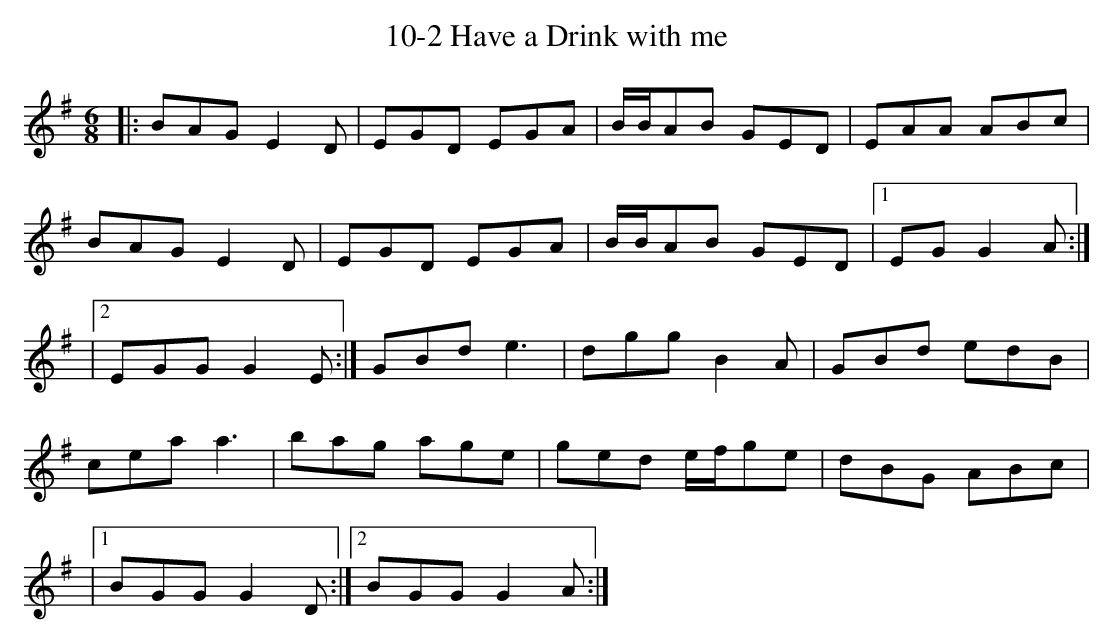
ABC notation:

X:1
T: 10-2 Have a Drink with me
M: 6/8
L: 1/8
K: G
[|:BAG E2D | EGD EGA | B/B/AB GED | EAA ABC' |
BAG E2D | EGD EGA | B/B/AB GED |1EGG2A:|
|2EGGG2E :| GBD'E'3 | D'G'G'B2A | GBD' E'D'B |
C'E'A'A'3 | B'A'G' A'G'E' | G'E'D' E'/F'/G'E' | D'BG ABC' |
|1 BGG G2D :|2BGG G2A :|]
